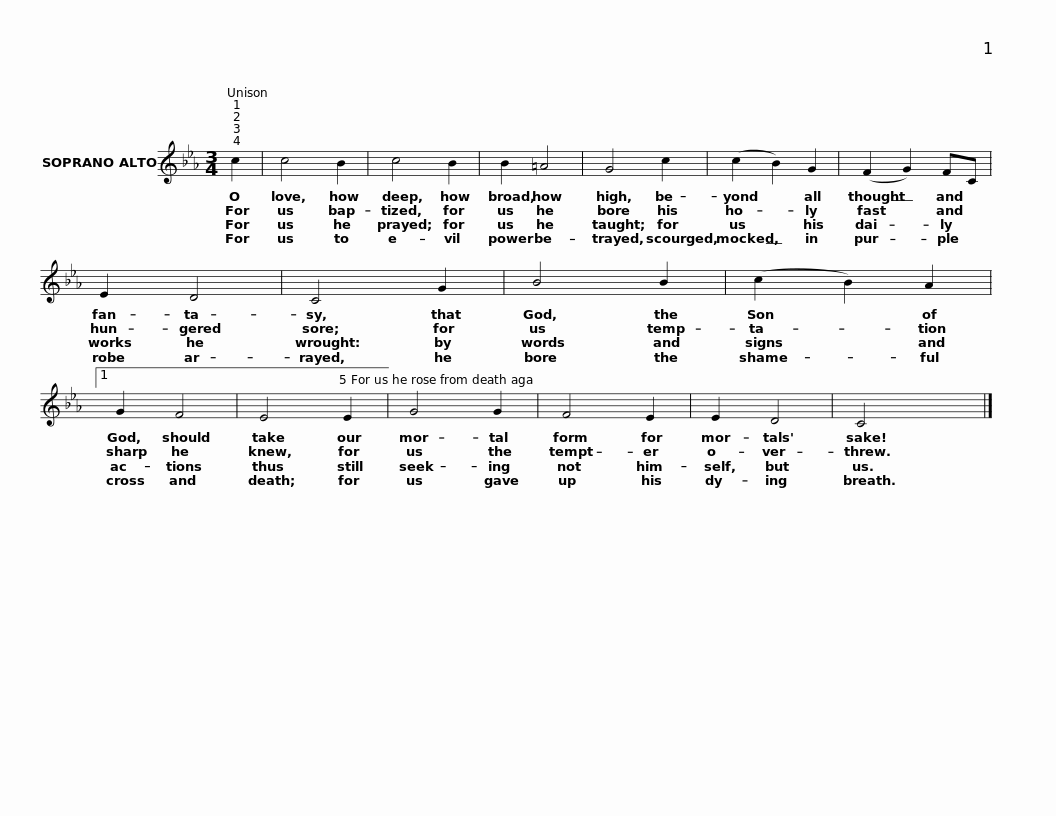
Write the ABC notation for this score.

X:1
L:1/8
M:3/4
I:linebreak $
K:Eb
V:1 treble
V:1
 c2 | c4 B2 | c4 B2 | B2 =A4 | G4 c2 | %5
 (c2 B2) G2 |$ (F2 G2) FC | E2 D4 | C4 G2 | B4 B2 | %10
 (c2 B2) A2 |1$ G2 F4 | E4 E2 | G4 G2 | F4 E2 | %15
 E2 D4 | C4 x2 |] %17
